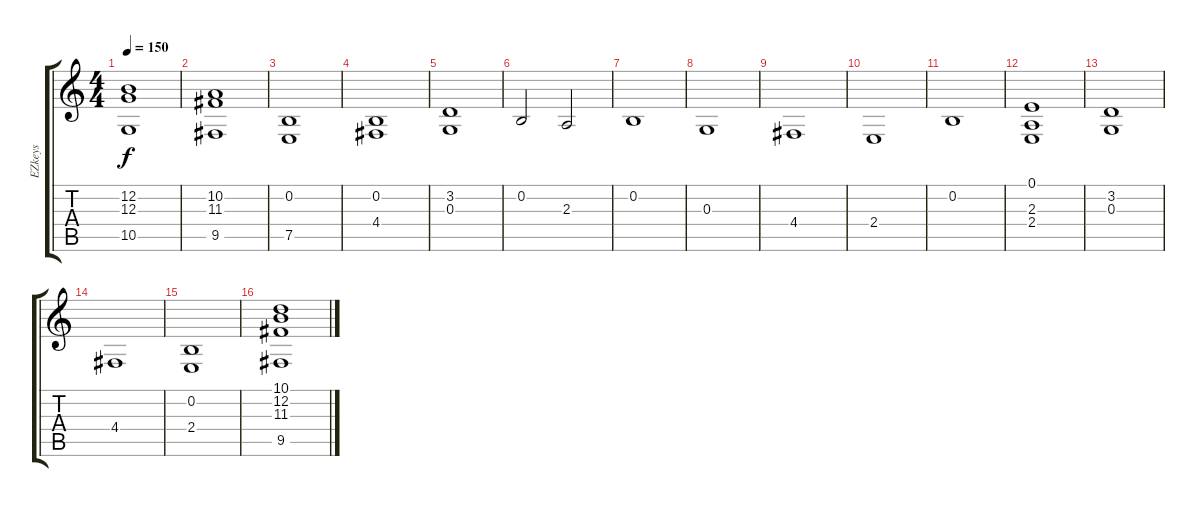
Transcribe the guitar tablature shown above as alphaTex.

\track ("EZkeys" "EZkeys") {instrument stringensemble1}
\staff {score tabs}
\tuning (E4 B3 G3 D3 A2 E2) {hide}
\ts (4 4)
\tempo 150
\clef g2
\ks c
(12.2 12.3 10.5).1{dy f} |
(10.2 11.3 9.5).1 |
(0.2 7.5).1 |
(0.2 4.4).1 |
(3.2 0.3).1 |
0.2.2 2.3.2 |
0.2.1 |
0.3.1 |
4.4.1 |
2.4.1 |
0.2.1 |
(0.1 2.3 2.4).1 |
(3.2 0.3).1 |
4.4.1 |
(0.2 2.4).1 |
(10.1 12.2 11.3 9.5).1
